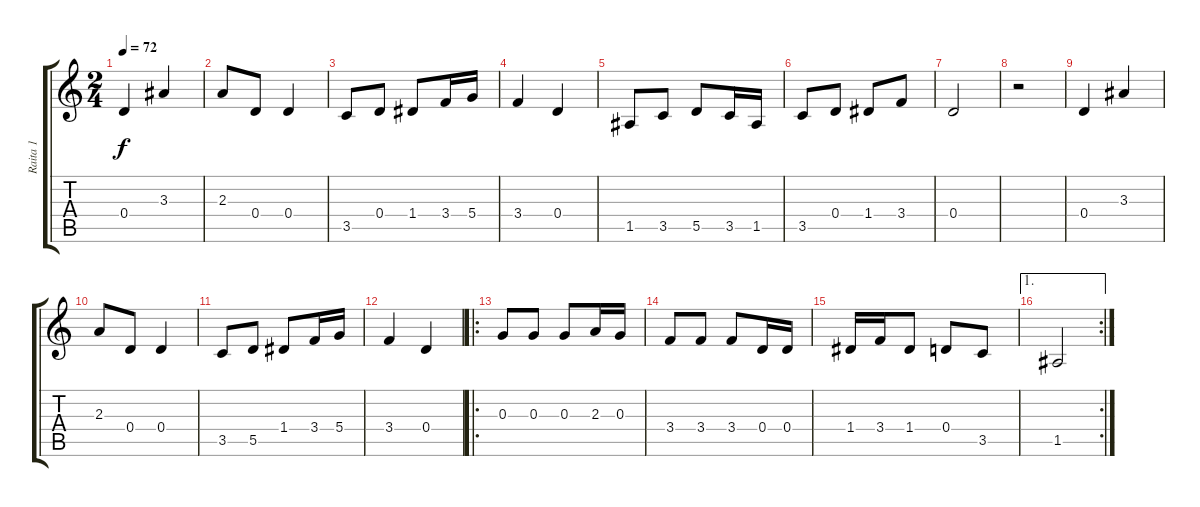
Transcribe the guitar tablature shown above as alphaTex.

\track ("Raita 1" "Raita 1") {instrument acousticguitarsteel}
\staff {score tabs}
\tuning (E4 B3 G3 D3 A2 E2) {hide}
\ts (2 4)
\tempo 72
\clef g2
\ks c
0.4.4{dy f instrument acousticguitarsteel} 3.3.4 |
2.3.8 0.4.8 0.4.4 |
3.5.8 0.4.8 1.4.8 3.4.16 5.4.16 |
3.4.4 0.4.4 |
1.5.8 3.5.8 5.5.8 3.5.16 1.5.16 |
3.5.8 0.4.8 1.4.8 3.4.8 |
0.4.2 |
r.2 |
0.4.4 3.3.4 |
2.3.8 0.4.8 0.4.4 |
3.5.8 5.5.8 1.4.8 3.4.16 5.4.16 |
3.4.4 0.4.4 |
\ro
0.3.8 0.3.8 0.3.8 2.3.16 0.3.16 |
3.4.8 3.4.8 3.4.8 0.4.16 0.4.16 |
1.4.16 3.4.16 1.4.8 0.4.8 3.5.8 |
\ae 1
\rc 2
1.5.2
